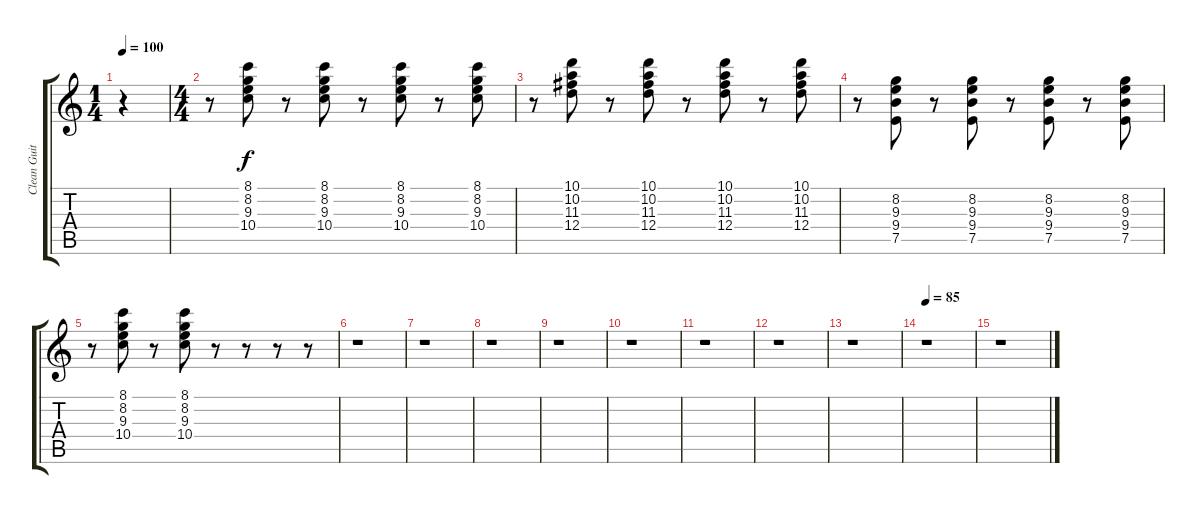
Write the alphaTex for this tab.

\track ("Clean Guitar" "Clean Guit") {instrument electricguitarclean}
\staff {score tabs}
\tuning (E4 B3 G3 D3 A2 E2) {hide}
\ts (1 4)
\tempo 100
\clef g2
\ks c
r.4{dy f instrument electricguitarclean} |
\ts (4 4)
r.8 (8.1 8.2 9.3 10.4).8 r.8 (8.1 8.2 9.3 10.4).8 r.8 (8.1 8.2 9.3 10.4).8 r.8 (8.1 8.2 9.3 10.4).8 |
r.8 (10.1 10.2 11.3 12.4).8 r.8 (10.1 10.2 11.3 12.4).8 r.8 (10.1 10.2 11.3 12.4).8 r.8 (10.1 10.2 11.3 12.4).8 |
r.8 (8.2 9.3 9.4 7.5).8 r.8 (8.2 9.3 9.4 7.5).8 r.8 (8.2 9.3 9.4 7.5).8 r.8 (8.2 9.3 9.4 7.5).8 |
r.8 (8.1 8.2 9.3 10.4).8 r.8 (8.1 8.2 9.3 10.4).8 r.8 r.8 r.8 r.8 |
r.1 |
r.1 |
r.1 |
r.1 |
r.1 |
r.1 |
r.1 |
r.1 |
\tempo 85
r.1 |
r.1
